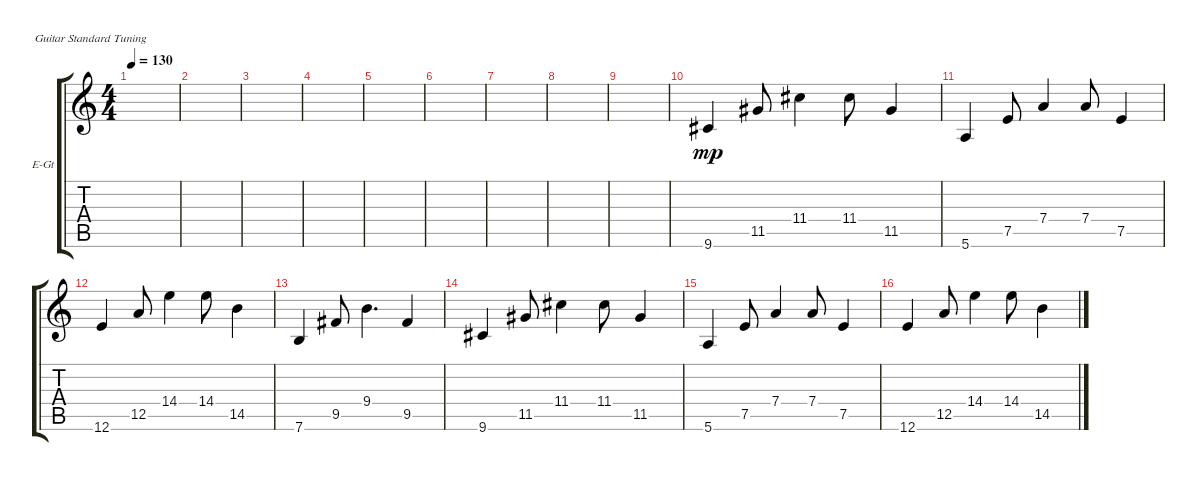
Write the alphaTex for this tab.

\defaultSystemsLayout 4
\bracketExtendMode groupsimilarinstruments
\firstSystemTrackNameOrientation horizontal
\otherSystemsTrackNameOrientation horizontal
\track ("Guitar 1" "E-Gt") {instrument electricguitarclean}
\staff {score tabs}
\tuning (E4 B3 G3 D3 A2 E2)
\ts (4 4)
\tempo 130
\clef g2
\ks c
|
|
|
|
|
|
|
|
|
9.6.4{dy mp} 11.5.8 11.4.4 11.4.8 11.5.4 |
5.6.4 7.5.8 7.4.4 7.4.8 7.5.4 |
12.6.4 12.5.8 14.4.4 14.4.8 14.5.4 |
7.6.4 9.5.8 9.4.4{d} 9.5.4 |
9.6.4 11.5.8 11.4.4 11.4.8 11.5.4 |
5.6.4 7.5.8 7.4.4 7.4.8 7.5.4 |
12.6.4 12.5.8 14.4.4 14.4.8 14.5.4
